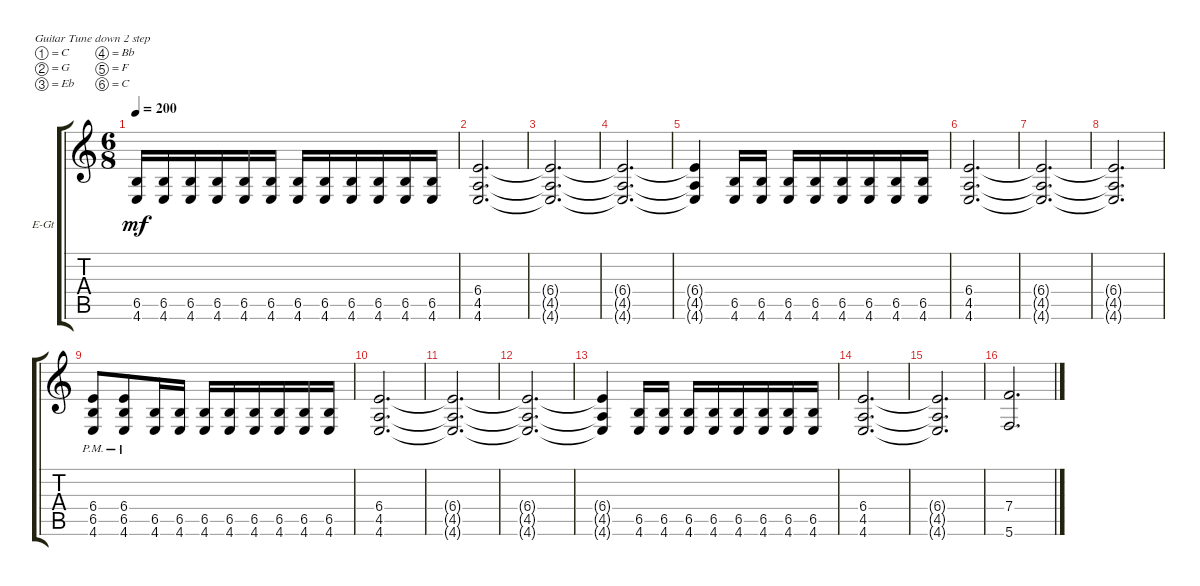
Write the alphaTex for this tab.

\defaultSystemsLayout 4
\bracketExtendMode groupsimilarinstruments
\firstSystemTrackNameOrientation horizontal
\otherSystemsTrackNameOrientation horizontal
\track ("Eschbach Rhythm" "E-Gt") {instrument overdrivenguitar}
\staff {score tabs}
\tuning (C4 G3 Eb3 Bb2 F2 C2)
\ts (6 8)
\ac
\tempo 200
\clef g2
\ks aminor
(4.6 6.5).16{dy mf instrument overdrivenguitar} (4.6 6.5).16 (4.6 6.5).16 (4.6 6.5).16 (4.6 6.5).16 (4.6 6.5).16 (4.6 6.5).16 (4.6 6.5).16 (4.6 6.5).16 (4.6 6.5).16 (4.6 6.5).16 (4.6 6.5).16 |
(4.5 6.4 4.6).2{d} |
(4.6{t} 4.5{t} 6.4{t}).2{d} |
(4.6{t} 4.5{t} 6.4{t}).2{d} |
(4.6{t} 4.5{t} 6.4{t}).4 (4.6 6.5).16 (4.6 6.5).16 (4.6 6.5).16 (4.6 6.5).16 (4.6 6.5).16 (4.6 6.5).16 (4.6 6.5).16 (4.6 6.5).16 |
(4.6 4.5 6.4).2{d} |
(4.6{t} 4.5{t} 6.4{t}).2{d} |
(6.4{t} 4.5{t} 4.6{t}).2{d} |
(4.6{pm} 6.5{pm} 6.4{pm}).8 (4.6{pm} 6.5{pm} 6.4{pm}).8 (4.6 6.5).16 (4.6 6.5).16 (4.6 6.5).16 (4.6 6.5).16 (4.6 6.5).16 (4.6 6.5).16 (4.6 6.5).16 (4.6 6.5).16 |
(4.5 6.4 4.6).2{d} |
(4.6{t} 4.5{t} 6.4{t}).2{d} |
(4.6{t} 4.5{t} 6.4{t}).2{d} |
(4.6{t} 4.5{t} 6.4{t}).4 (4.6 6.5).16 (4.6 6.5).16 (4.6 6.5).16 (4.6 6.5).16 (4.6 6.5).16 (4.6 6.5).16 (4.6 6.5).16 (4.6 6.5).16 |
(4.5 6.4 4.6).2{d} |
(4.6{t} 4.5{t} 6.4{t}).2{d} |
(5.6 7.4).2{d}
